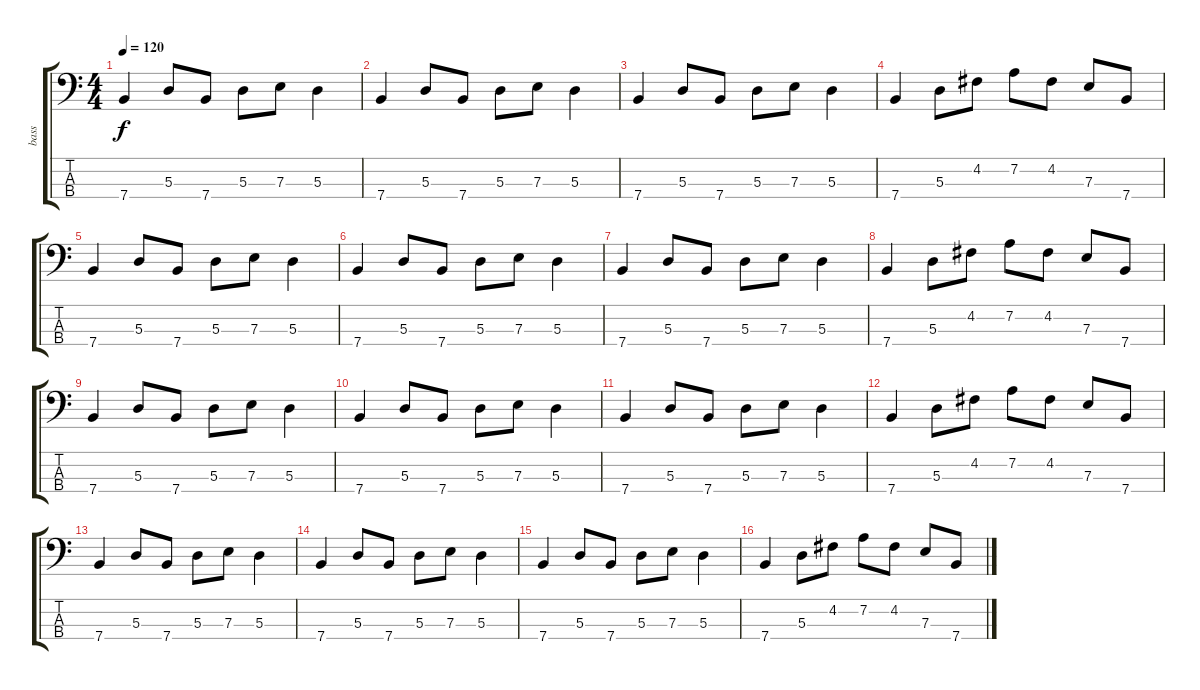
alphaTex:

\track ("bass" "bass") {instrument electricbassfinger}
\staff {score tabs}
\tuning (G2 D2 A1 E1) {hide}
\ts (4 4)
\tempo 120
\clef f4
\ks c
7.4.4{dy f} 5.3.8 7.4.8 5.3.8 7.3.8 5.3.4 |
7.4.4 5.3.8 7.4.8 5.3.8 7.3.8 5.3.4 |
7.4.4 5.3.8 7.4.8 5.3.8 7.3.8 5.3.4 |
7.4.4 5.3.8 4.2.8 7.2.8 4.2.8 7.3.8 7.4.8 |
7.4.4 5.3.8 7.4.8 5.3.8 7.3.8 5.3.4 |
7.4.4 5.3.8 7.4.8 5.3.8 7.3.8 5.3.4 |
7.4.4 5.3.8 7.4.8 5.3.8 7.3.8 5.3.4 |
7.4.4 5.3.8 4.2.8 7.2.8 4.2.8 7.3.8 7.4.8 |
7.4.4 5.3.8 7.4.8 5.3.8 7.3.8 5.3.4 |
7.4.4 5.3.8 7.4.8 5.3.8 7.3.8 5.3.4 |
7.4.4 5.3.8 7.4.8 5.3.8 7.3.8 5.3.4 |
7.4.4 5.3.8 4.2.8 7.2.8 4.2.8 7.3.8 7.4.8 |
7.4.4 5.3.8 7.4.8 5.3.8 7.3.8 5.3.4 |
7.4.4 5.3.8 7.4.8 5.3.8 7.3.8 5.3.4 |
7.4.4 5.3.8 7.4.8 5.3.8 7.3.8 5.3.4 |
7.4.4 5.3.8 4.2.8 7.2.8 4.2.8 7.3.8 7.4.8
